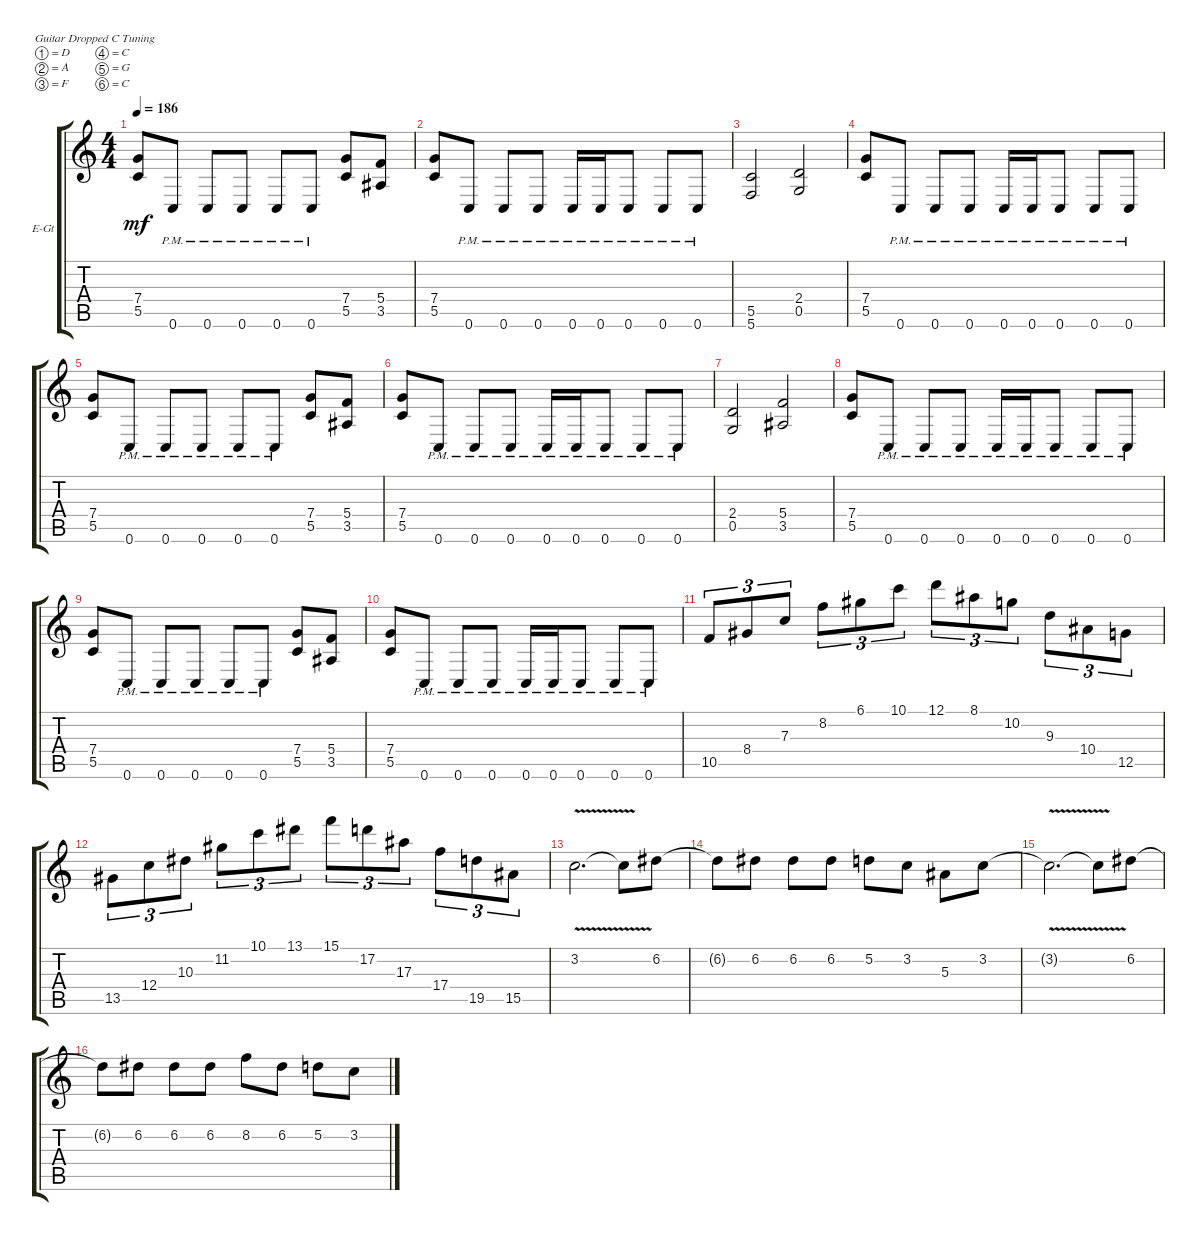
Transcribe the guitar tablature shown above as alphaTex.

\defaultSystemsLayout 4
\bracketExtendMode groupsimilarinstruments
\firstSystemTrackNameOrientation horizontal
\otherSystemsTrackNameOrientation horizontal
\track ("Electric Guitar" "E-Gt") {instrument distortionguitar}
\staff {score tabs}
\tuning (D4 A3 F3 C3 G2 C2)
\ts (4 4)
\tempo 186
\clef g2
\scale
0.333333
\ks c
(7.4 5.5).8{dy mf} 0.6{pm}.8 0.6{pm}.8 0.6{pm}.8 0.6{pm}.8 0.6{pm}.8 (5.5 7.4).8 (3.5 5.4).8 |
\scale
0.333333 (7.4 5.5).8 0.6{pm}.8 0.6{pm}.8 0.6{pm}.8 0.6{pm}.16 0.6{pm}.16 0.6{pm}.8 0.6{pm}.8 0.6{pm}.8 |
\scale
0.333333 (5.6 5.5).2 (0.5 2.4).2 |
\scale
0.333333 (7.4 5.5).8 0.6{pm}.8 0.6{pm}.8 0.6{pm}.8 0.6{pm}.16 0.6{pm}.16 0.6{pm}.8 0.6{pm}.8 0.6{pm}.8 |
(7.4 5.5).8 0.6{pm}.8 0.6{pm}.8 0.6{pm}.8 0.6{pm}.8 0.6{pm}.8 (5.5 7.4).8 (3.5 5.4).8 |
\scale
0.333333 (7.4 5.5).8 0.6{pm}.8 0.6{pm}.8 0.6{pm}.8 0.6{pm}.16 0.6{pm}.16 0.6{pm}.8 0.6{pm}.8 0.6{pm}.8 |
\scale
0.333333 (0.5 2.4).2 (3.5 5.4).2 |
\scale
0.333333 (7.4 5.5).8 0.6{pm}.8 0.6{pm}.8 0.6{pm}.8 0.6{pm}.16 0.6{pm}.16 0.6{pm}.8 0.6{pm}.8 0.6{pm}.8 |
\scale
0.333333 (7.4 5.5).8 0.6{pm}.8 0.6{pm}.8 0.6{pm}.8 0.6{pm}.8 0.6{pm}.8 (5.5 7.4).8 (3.5 5.4).8 |
\scale
0.333333 (7.4 5.5).8 0.6{pm}.8 0.6{pm}.8 0.6{pm}.8 0.6{pm}.16 0.6{pm}.16 0.6{pm}.8 0.6{pm}.8 0.6{pm}.8 |
\scale
0.333333 10.5.8{tu (3 2)} 8.4.8{tu (3 2)} 7.3.8{tu (3 2)} 8.2.8{tu (3 2)} 6.1.8{tu (3 2)} 10.1.8{tu (3 2)} 12.1.8{tu (3 2)} 8.1.8{tu (3 2)} 10.2.8{tu (3 2)} 9.3.8{tu (3 2)} 10.4.8{tu (3 2)} 12.5.8{tu (3 2)} |
\scale
0.333333 13.5.8{tu (3 2)} 12.4.8{tu (3 2)} 10.3.8{tu (3 2)} 11.2.8{tu (3 2)} 10.1.8{tu (3 2)} 13.1.8{tu (3 2)} 15.1.8{tu (3 2)} 17.2.8{tu (3 2)} 17.3.8{tu (3 2)} 17.4.8{tu (3 2)} 19.5.8{tu (3 2)} 15.5.8{tu (3 2)} |
\scale
0.333333 3.2{v}.2{d} 3.2{t}.8 6.2.8 |
\scale
0.333333 6.2{t}.8 6.2.8 6.2.8 6.2.8 5.2.8 3.2.8 5.3.8 3.2.8 |
\scale
0.333333 3.2{v t}.2{d} 3.2{t}.8 6.2.8 |
\scale
0.333333 6.2{t}.8 6.2.8 6.2.8 6.2.8 8.2.8 6.2.8 5.2.8 3.2.8
